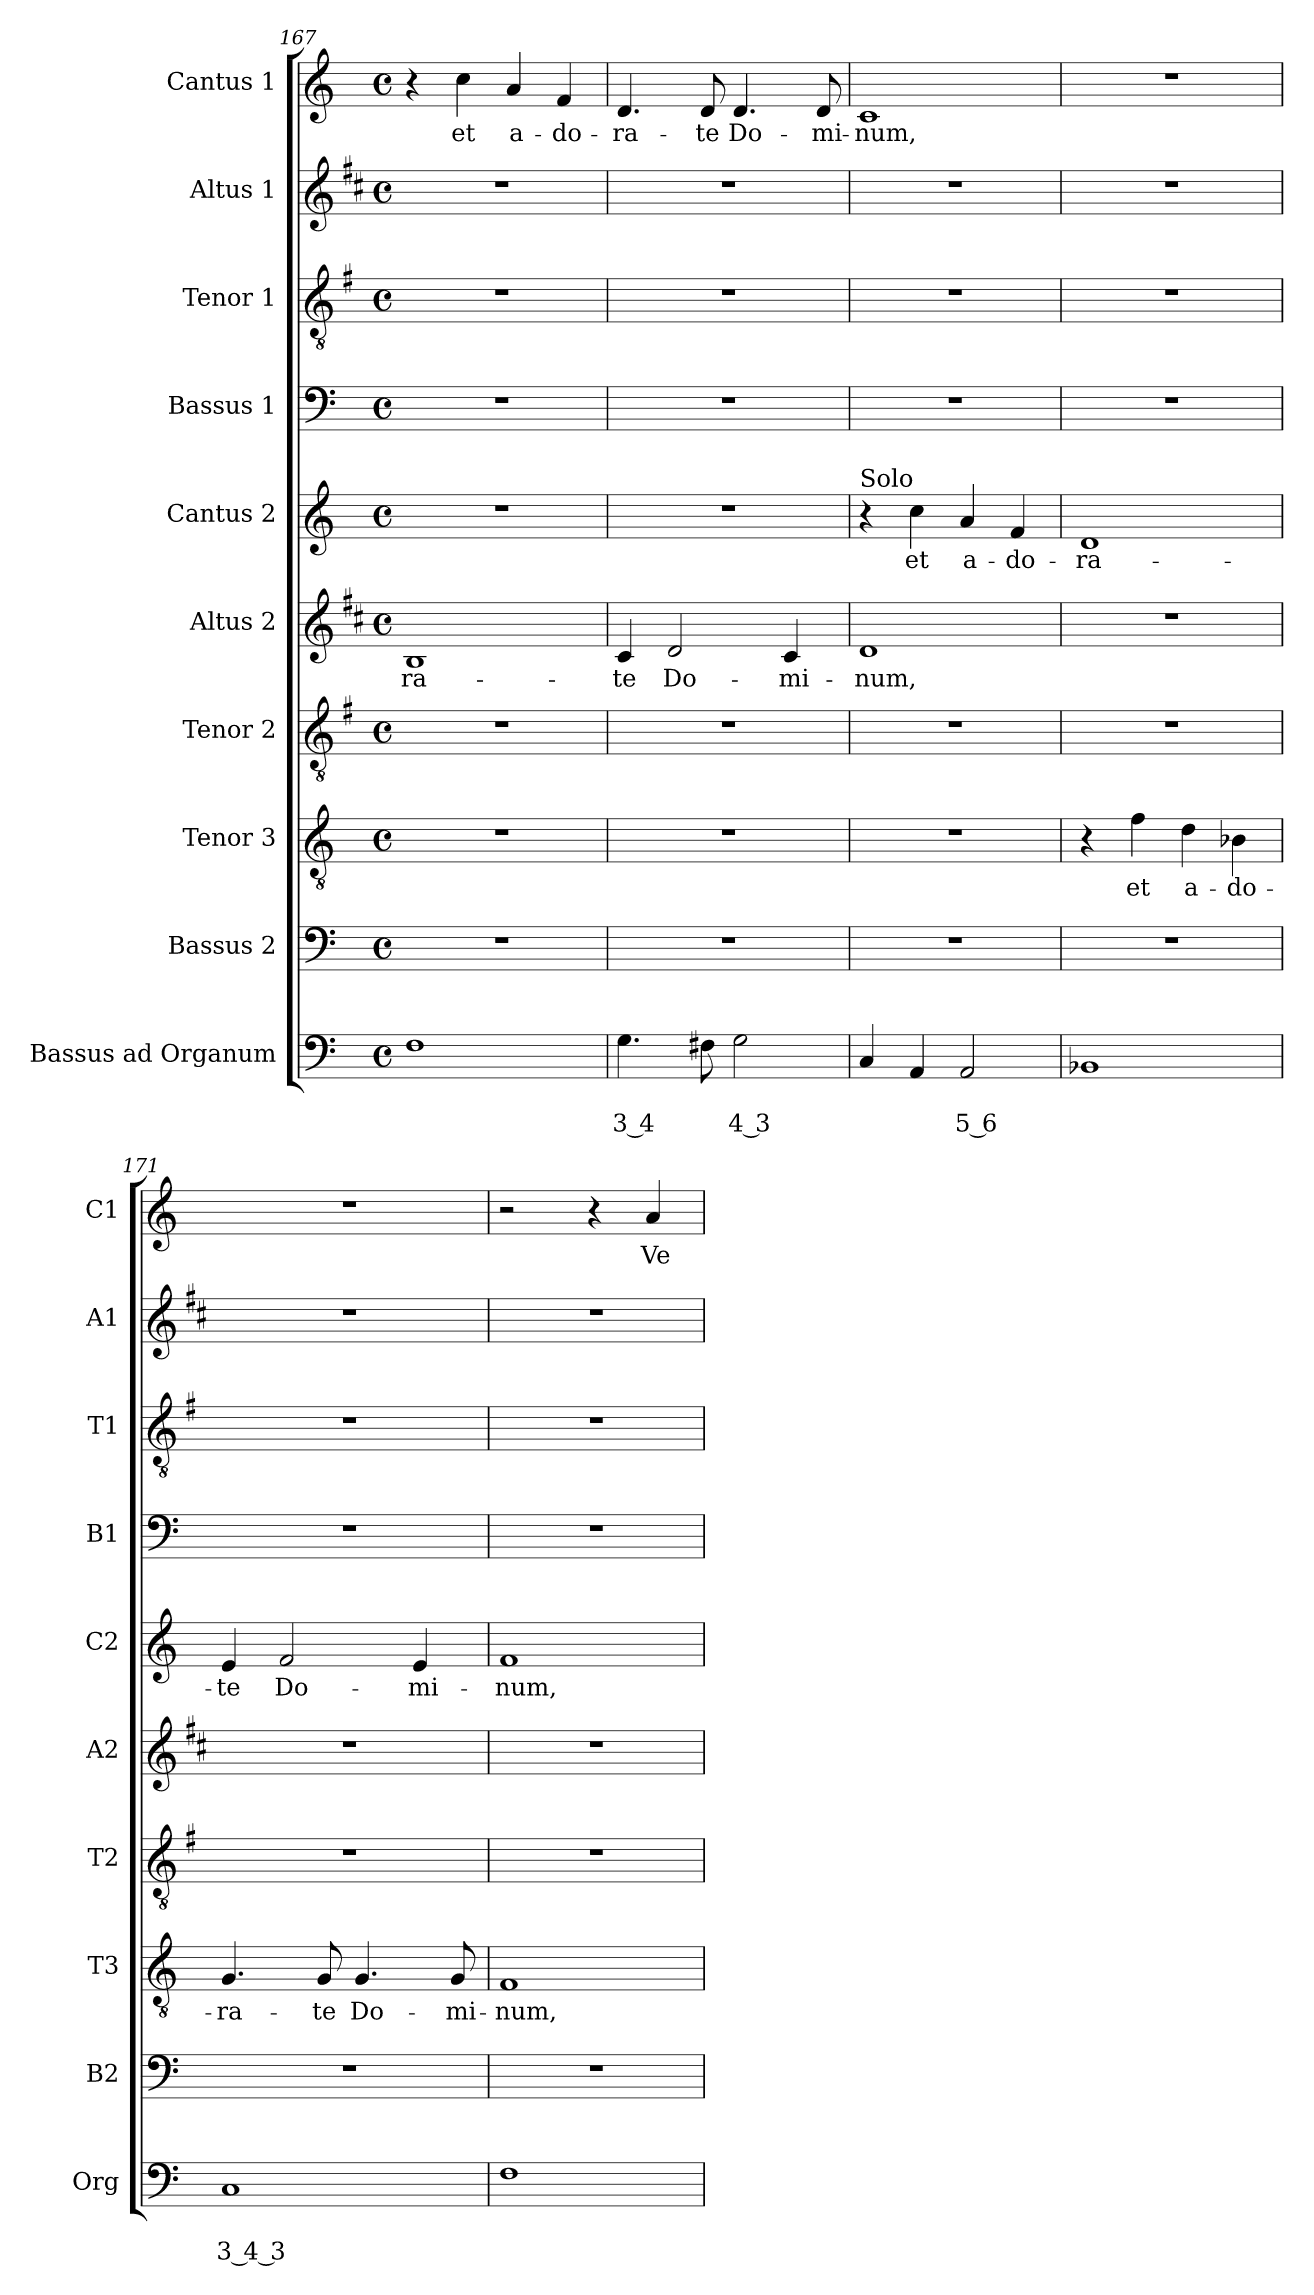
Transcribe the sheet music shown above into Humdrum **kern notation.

**kern	**text	**text	**kern	**kern	**text	**kern	**kern	**text	**kern	**text	**kern	**kern	**kern	**kern	**text
*part10	*part10	*part10	*part9	*part8	*part8	*part7	*part6	*part6	*part5	*part5	*part4	*part3	*part2	*part1	*part1
*staff10	*staff10	*staff10	*staff9	*staff8	*staff8	*staff7	*staff6	*staff6	*staff5	*staff5	*staff4	*staff3	*staff2	*staff1	*staff1
*I"Bassus ad Organum	*	*	*I"Bassus 2	*I"Tenor 3	*	*I"Tenor 2	*I"Altus 2	*	*I"Cantus 2	*	*I"Bassus 1	*I"Tenor 1	*I"Altus 1	*I"Cantus 1	*
*I'Org	*	*	*I'B2	*I'T3	*	*I'T2	*I'A2	*	*I'C2	*	*I'B1	*I'T1	*I'A1	*I'C1	*
*clefF4	*	*	*clefF4	*clefGv2	*	*clefGv2	*clefG2	*	*clefG2	*	*clefF4	*clefGv2	*clefG2	*clefG2	*
*	*	*	*	*	*	*ITrd4c7	*ITrd1c2	*	*	*	*	*ITrd4c7	*ITrd1c2	*	*
*k[]	*	*	*k[]	*k[]	*	*k[]	*k[]	*	*k[]	*	*k[]	*k[]	*k[]	*k[]	*
*C:	*	*	*C:	*C:	*	*C:	*C:	*	*C:	*	*C:	*C:	*C:	*C:	*
*M4/4	*	*	*M4/4	*M4/4	*	*M4/4	*M4/4	*	*M4/4	*	*M4/4	*M4/4	*M4/4	*M4/4	*
*met(c)	*	*	*met(c)	*met(c)	*	*met(c)	*met(c)	*	*met(c)	*	*met(c)	*met(c)	*met(c)	*met(c)	*
=167	=167	=167	=167	=167	=167	=167	=167	=167	=167	=167	=167	=167	=167	=167	=167
!	!	!	!	!	!	!	!	!LO:LY:b	!	!	!	!	!	!	!
1F	.	.	1r	1r	.	1r	1A	-ra-	1r	.	1r	1r	1r	4r	.
!	!	!	!	!	!	!	!	!	!	!	!	!	!	!	!LO:LY:b
.	.	.	.	.	.	.	.	.	.	.	.	.	.	4cc\	et
!	!	!	!	!	!	!	!	!	!	!	!	!	!	!	!LO:LY:b
.	.	.	.	.	.	.	.	.	.	.	.	.	.	4a/	a-
!	!	!	!	!	!	!	!	!	!	!	!	!	!	!	!LO:LY:b
.	.	.	.	.	.	.	.	.	.	.	.	.	.	4f/	-do-
=168	=168	=168	=168	=168	=168	=168	=168	=168	=168	=168	=168	=168	=168	=168	=168
!	!	!LO:LY:b	!	!	!	!	!	!LO:LY:b	!	!	!	!	!	!	!LO:LY:b
4.G\	.	3 4	1r	1r	.	1r	4B/	-te	1r	.	1r	1r	1r	4.d/	-ra-
!	!	!	!	!	!	!	!	!LO:LY:b	!	!	!	!	!	!	!
.	.	.	.	.	.	.	2c/	Do-	.	.	.	.	.	.	.
!	!	!	!	!	!	!	!	!	!	!	!	!	!	!	!LO:LY:b
8F#X\	.	.	.	.	.	.	.	.	.	.	.	.	.	8d/	-te
!	!	!LO:LY:b	!	!	!	!	!	!	!	!	!	!	!	!	!LO:LY:b
2G\	.	4 3	.	.	.	.	.	.	.	.	.	.	.	4.d/	Do-
!	!	!	!	!	!	!	!	!LO:LY:b	!	!	!	!	!	!	!
.	.	.	.	.	.	.	4B/	-mi-	.	.	.	.	.	.	.
!	!	!	!	!	!	!	!	!	!	!	!	!	!	!	!LO:LY:b
.	.	.	.	.	.	.	.	.	.	.	.	.	.	8d/	-mi-
=169	=169	=169	=169	=169	=169	=169	=169	=169	=169	=169	=169	=169	=169	=169	=169
!	!	!	!	!	!	!	!	!	!LO:TX:a:t=Solo	!	!	!	!	!	!
!	!	!	!	!	!	!	!	!LO:LY:b	!	!	!	!	!	!	!LO:LY:b
4C/	.	.	1r	1r	.	1r	1c	-num,	4r	.	1r	1r	1r	1c	-num,
!	!	!	!	!	!	!	!	!	!	!LO:LY:b	!	!	!	!	!
4AA/	.	.	.	.	.	.	.	.	4cc\	et	.	.	.	.	.
!	!	!LO:LY:b	!	!	!	!	!	!	!	!LO:LY:b	!	!	!	!	!
2AA/	.	5 6	.	.	.	.	.	.	4a/	a-	.	.	.	.	.
!	!	!	!	!	!	!	!	!	!	!LO:LY:b	!	!	!	!	!
.	.	.	.	.	.	.	.	.	4f/	-do-	.	.	.	.	.
=170	=170	=170	=170	=170	=170	=170	=170	=170	=170	=170	=170	=170	=170	=170	=170
!	!	!	!	!	!	!	!	!	!	!LO:LY:b	!	!	!	!	!
1BB-X	.	.	1r	4r	.	1r	1r	.	1d	-ra-	1r	1r	1r	1r	.
!	!	!	!	!	!LO:LY:b	!	!	!	!	!	!	!	!	!	!
.	.	.	.	4f\	et	.	.	.	.	.	.	.	.	.	.
!	!	!	!	!	!LO:LY:b	!	!	!	!	!	!	!	!	!	!
.	.	.	.	4d\	a-	.	.	.	.	.	.	.	.	.	.
!	!	!	!	!	!LO:LY:b	!	!	!	!	!	!	!	!	!	!
.	.	.	.	4B-X\	-do-	.	.	.	.	.	.	.	.	.	.
!!LO:PB:g=z
=171	=171	=171	=171	=171	=171	=171	=171	=171	=171	=171	=171	=171	=171	=171	=171
!	!	!LO:LY:b	!	!	!LO:LY:b	!	!	!	!	!LO:LY:b	!	!	!	!	!
1C	.	3 4 3	1r	4.G/	-ra-	1r	1r	.	4e/	-te	1r	1r	1r	1r	.
!	!	!	!	!	!	!	!	!	!	!LO:LY:b	!	!	!	!	!
.	.	.	.	.	.	.	.	.	2f/	Do-	.	.	.	.	.
!	!	!	!	!	!LO:LY:b	!	!	!	!	!	!	!	!	!	!
.	.	.	.	8G/	-te	.	.	.	.	.	.	.	.	.	.
!	!	!	!	!	!LO:LY:b	!	!	!	!	!	!	!	!	!	!
.	.	.	.	4.G/	Do-	.	.	.	.	.	.	.	.	.	.
!	!	!	!	!	!	!	!	!	!	!LO:LY:b	!	!	!	!	!
.	.	.	.	.	.	.	.	.	4e/	-mi-	.	.	.	.	.
!	!	!	!	!	!LO:LY:b	!	!	!	!	!	!	!	!	!	!
.	.	.	.	8G/	-mi-	.	.	.	.	.	.	.	.	.	.
=172	=172	=172	=172	=172	=172	=172	=172	=172	=172	=172	=172	=172	=172	=172	=172
!	!	!	!	!	!LO:LY:b	!	!	!	!	!LO:LY:b	!	!	!	!	!
1F	.	.	1r	1F	-num,	1r	1r	.	1f	-num,	1r	1r	1r	2r	.
.	.	.	.	.	.	.	.	.	.	.	.	.	.	4r	.
!	!	!	!	!	!	!	!	!	!	!	!	!	!	!	!LO:LY:b
.	.	.	.	.	.	.	.	.	.	.	.	.	.	4a/	Ve-
=	=	=	=	=	=	=	=	=	=	=	=	=	=	=	=
*-	*-	*-	*-	*-	*-	*-	*-	*-	*-	*-	*-	*-	*-	*-	*-
